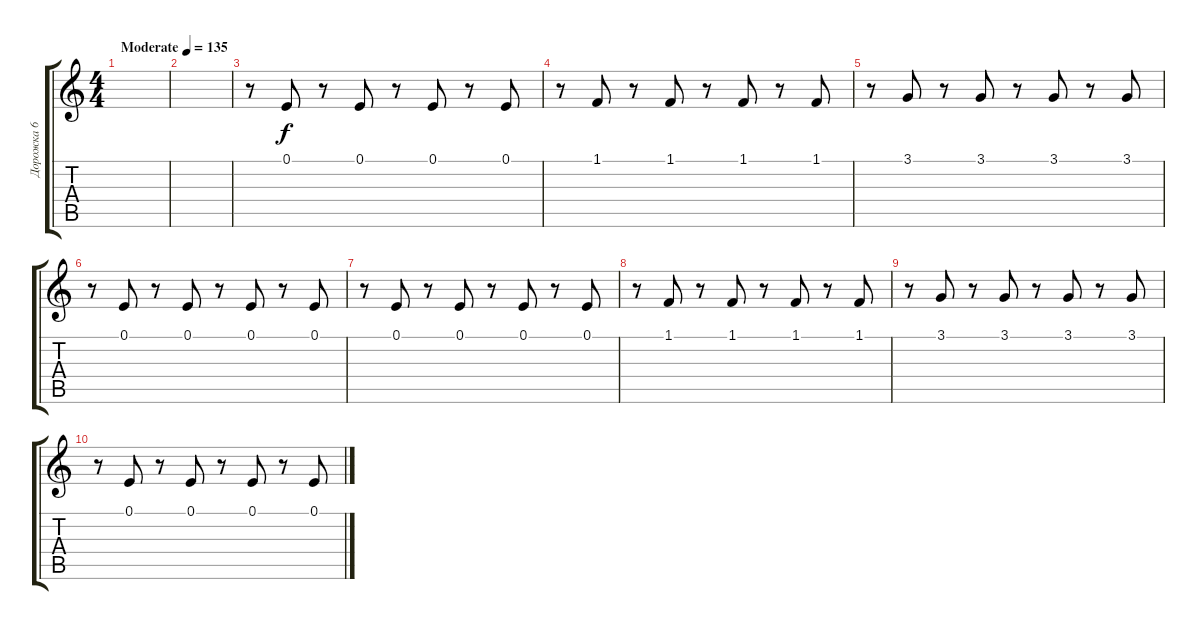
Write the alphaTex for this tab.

\track ("Дорожка 6" "Дорожка 6") {instrument pad3polysynth}
\staff {score tabs}
\tuning (E4 B3 G3 D3 A2 E2) {hide}
\ts (4 4)
\tempo (135 "Moderate")
\clef g2
\ks c
|
|
r.8 0.1.8 r.8 0.1.8 r.8 0.1.8 r.8 0.1.8 |
r.8 1.1.8 r.8 1.1.8 r.8 1.1.8 r.8 1.1.8 |
r.8 3.1.8 r.8 3.1.8 r.8 3.1.8 r.8 3.1.8 |
r.8 0.1.8 r.8 0.1.8 r.8 0.1.8 r.8 0.1.8 |
r.8 0.1.8 r.8 0.1.8 r.8 0.1.8 r.8 0.1.8 |
r.8 1.1.8 r.8 1.1.8 r.8 1.1.8 r.8 1.1.8 |
r.8 3.1.8 r.8 3.1.8 r.8 3.1.8 r.8 3.1.8 |
r.8 0.1.8 r.8 0.1.8 r.8 0.1.8 r.8 0.1.8
